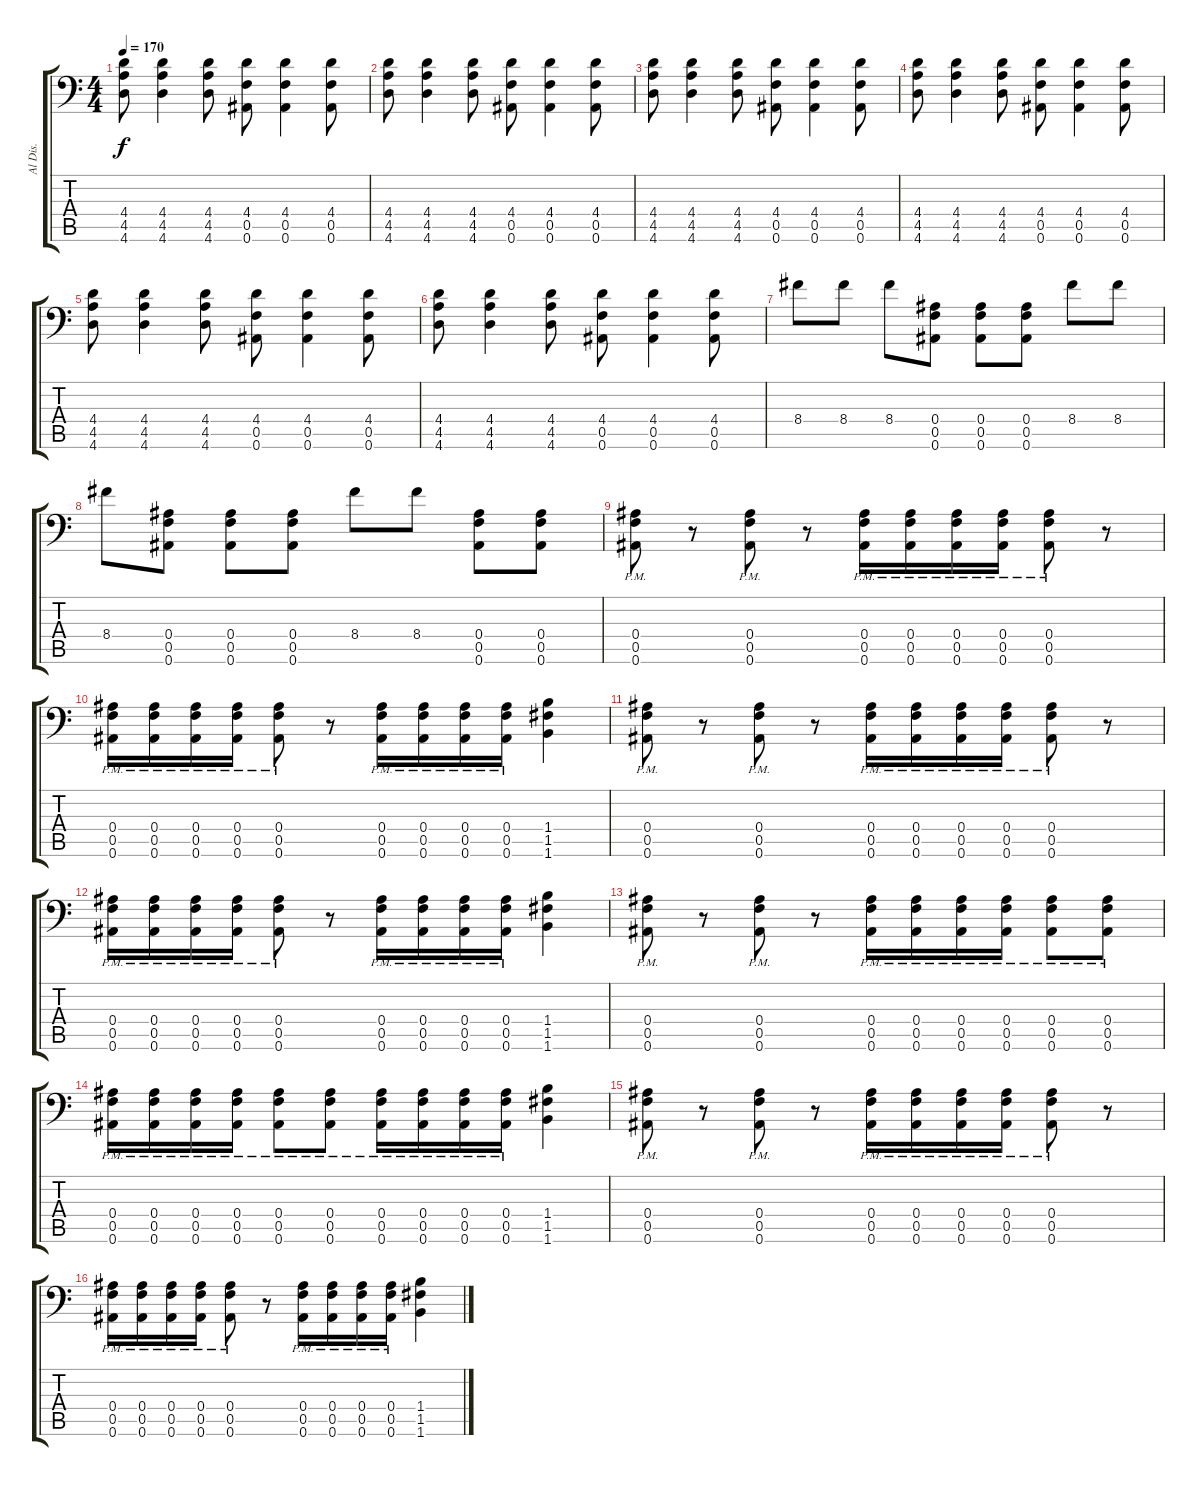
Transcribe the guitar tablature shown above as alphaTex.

\track ("Al Dis." "Al Dis.") {instrument distortionguitar}
\staff {score tabs}
\tuning (C4 G3 Eb3 Bb2 F2 Bb1) {hide}
\ts (4 4)
\tempo 170
\clef f4
\ks c
(4.4 4.5 4.6).8{dy f} (4.4 4.5 4.6).4 (4.4 4.5 4.6).8 (4.4 0.5 0.6).8 (4.4 0.5 0.6).4 (4.4 0.5 0.6).8 |
(4.4 4.5 4.6).8 (4.4 4.5 4.6).4 (4.4 4.5 4.6).8 (4.4 0.5 0.6).8 (4.4 0.5 0.6).4 (4.4 0.5 0.6).8 |
(4.4 4.5 4.6).8 (4.4 4.5 4.6).4 (4.4 4.5 4.6).8 (4.4 0.5 0.6).8 (4.4 0.5 0.6).4 (4.4 0.5 0.6).8 |
(4.4 4.5 4.6).8 (4.4 4.5 4.6).4 (4.4 4.5 4.6).8 (4.4 0.5 0.6).8 (4.4 0.5 0.6).4 (4.4 0.5 0.6).8 |
(4.4 4.5 4.6).8 (4.4 4.5 4.6).4 (4.4 4.5 4.6).8 (4.4 0.5 0.6).8 (4.4 0.5 0.6).4 (4.4 0.5 0.6).8 |
(4.4 4.5 4.6).8 (4.4 4.5 4.6).4 (4.4 4.5 4.6).8 (4.4 0.5 0.6).8 (4.4 0.5 0.6).4 (4.4 0.5 0.6).8 |
8.4.8 8.4.8 8.4.8 (0.4 0.5 0.6).8 (0.4 0.5 0.6).8 (0.4 0.5 0.6).8 8.4.8 8.4.8 |
8.4.8 (0.4 0.5 0.6).8 (0.4 0.5 0.6).8 (0.4 0.5 0.6).8 8.4.8 8.4.8 (0.4 0.5 0.6).8 (0.4 0.5 0.6).8 |
(0.4{pm} 0.5{pm} 0.6{pm}).8 r.8 (0.4{pm} 0.5{pm} 0.6{pm}).8 r.8 (0.4{pm} 0.5{pm} 0.6{pm}).16 (0.4{pm} 0.5{pm} 0.6{pm}).16 (0.4{pm} 0.5{pm} 0.6{pm}).16 (0.4{pm} 0.5{pm} 0.6{pm}).16 (0.4{pm} 0.5{pm} 0.6{pm}).8 r.8 |
(0.4{pm} 0.5{pm} 0.6{pm}).16 (0.4{pm} 0.5{pm} 0.6{pm}).16 (0.4{pm} 0.5{pm} 0.6{pm}).16 (0.4{pm} 0.5{pm} 0.6{pm}).16 (0.4{pm} 0.5{pm} 0.6{pm}).8 r.8 (0.4{pm} 0.5{pm} 0.6{pm}).16 (0.4{pm} 0.5{pm} 0.6{pm}).16 (0.4{pm} 0.5{pm} 0.6{pm}).16 (0.4{pm} 0.5{pm} 0.6{pm}).16 (1.4 1.5 1.6).4 |
(0.4{pm} 0.5{pm} 0.6{pm}).8 r.8 (0.4{pm} 0.5{pm} 0.6{pm}).8 r.8 (0.4{pm} 0.5{pm} 0.6{pm}).16 (0.4{pm} 0.5{pm} 0.6{pm}).16 (0.4{pm} 0.5{pm} 0.6{pm}).16 (0.4{pm} 0.5{pm} 0.6{pm}).16 (0.4{pm} 0.5{pm} 0.6{pm}).8 r.8 |
(0.4{pm} 0.5{pm} 0.6{pm}).16 (0.4{pm} 0.5{pm} 0.6{pm}).16 (0.4{pm} 0.5{pm} 0.6{pm}).16 (0.4{pm} 0.5{pm} 0.6{pm}).16 (0.4{pm} 0.5{pm} 0.6{pm}).8 r.8 (0.4{pm} 0.5{pm} 0.6{pm}).16 (0.4{pm} 0.5{pm} 0.6{pm}).16 (0.4{pm} 0.5{pm} 0.6{pm}).16 (0.4{pm} 0.5{pm} 0.6{pm}).16 (1.4 1.5 1.6).4 |
(0.4{pm} 0.5{pm} 0.6{pm}).8 r.8 (0.4{pm} 0.5{pm} 0.6{pm}).8 r.8 (0.4{pm} 0.5{pm} 0.6{pm}).16 (0.4{pm} 0.5{pm} 0.6{pm}).16 (0.4{pm} 0.5{pm} 0.6{pm}).16 (0.4{pm} 0.5{pm} 0.6{pm}).16 (0.4{pm} 0.5{pm} 0.6{pm}).8 (0.4{pm} 0.5{pm} 0.6{pm}).8 |
(0.4{pm} 0.5{pm} 0.6{pm}).16 (0.4{pm} 0.5{pm} 0.6{pm}).16 (0.4{pm} 0.5{pm} 0.6{pm}).16 (0.4{pm} 0.5{pm} 0.6{pm}).16 (0.4{pm} 0.5{pm} 0.6{pm}).8 (0.4{pm} 0.5{pm} 0.6{pm}).8 (0.4{pm} 0.5{pm} 0.6{pm}).16 (0.4{pm} 0.5{pm} 0.6{pm}).16 (0.4{pm} 0.5{pm} 0.6{pm}).16 (0.4{pm} 0.5{pm} 0.6{pm}).16 (1.4 1.5 1.6).4 |
(0.4{pm} 0.5{pm} 0.6{pm}).8 r.8 (0.4{pm} 0.5{pm} 0.6{pm}).8 r.8 (0.4{pm} 0.5{pm} 0.6{pm}).16 (0.4{pm} 0.5{pm} 0.6{pm}).16 (0.4{pm} 0.5{pm} 0.6{pm}).16 (0.4{pm} 0.5{pm} 0.6{pm}).16 (0.4{pm} 0.5{pm} 0.6{pm}).8 r.8 |
(0.4{pm} 0.5{pm} 0.6{pm}).16 (0.4{pm} 0.5{pm} 0.6{pm}).16 (0.4{pm} 0.5{pm} 0.6{pm}).16 (0.4{pm} 0.5{pm} 0.6{pm}).16 (0.4{pm} 0.5{pm} 0.6{pm}).8 r.8 (0.4{pm} 0.5{pm} 0.6{pm}).16 (0.4{pm} 0.5{pm} 0.6{pm}).16 (0.4{pm} 0.5{pm} 0.6{pm}).16 (0.4{pm} 0.5{pm} 0.6{pm}).16 (1.4 1.5 1.6).4
